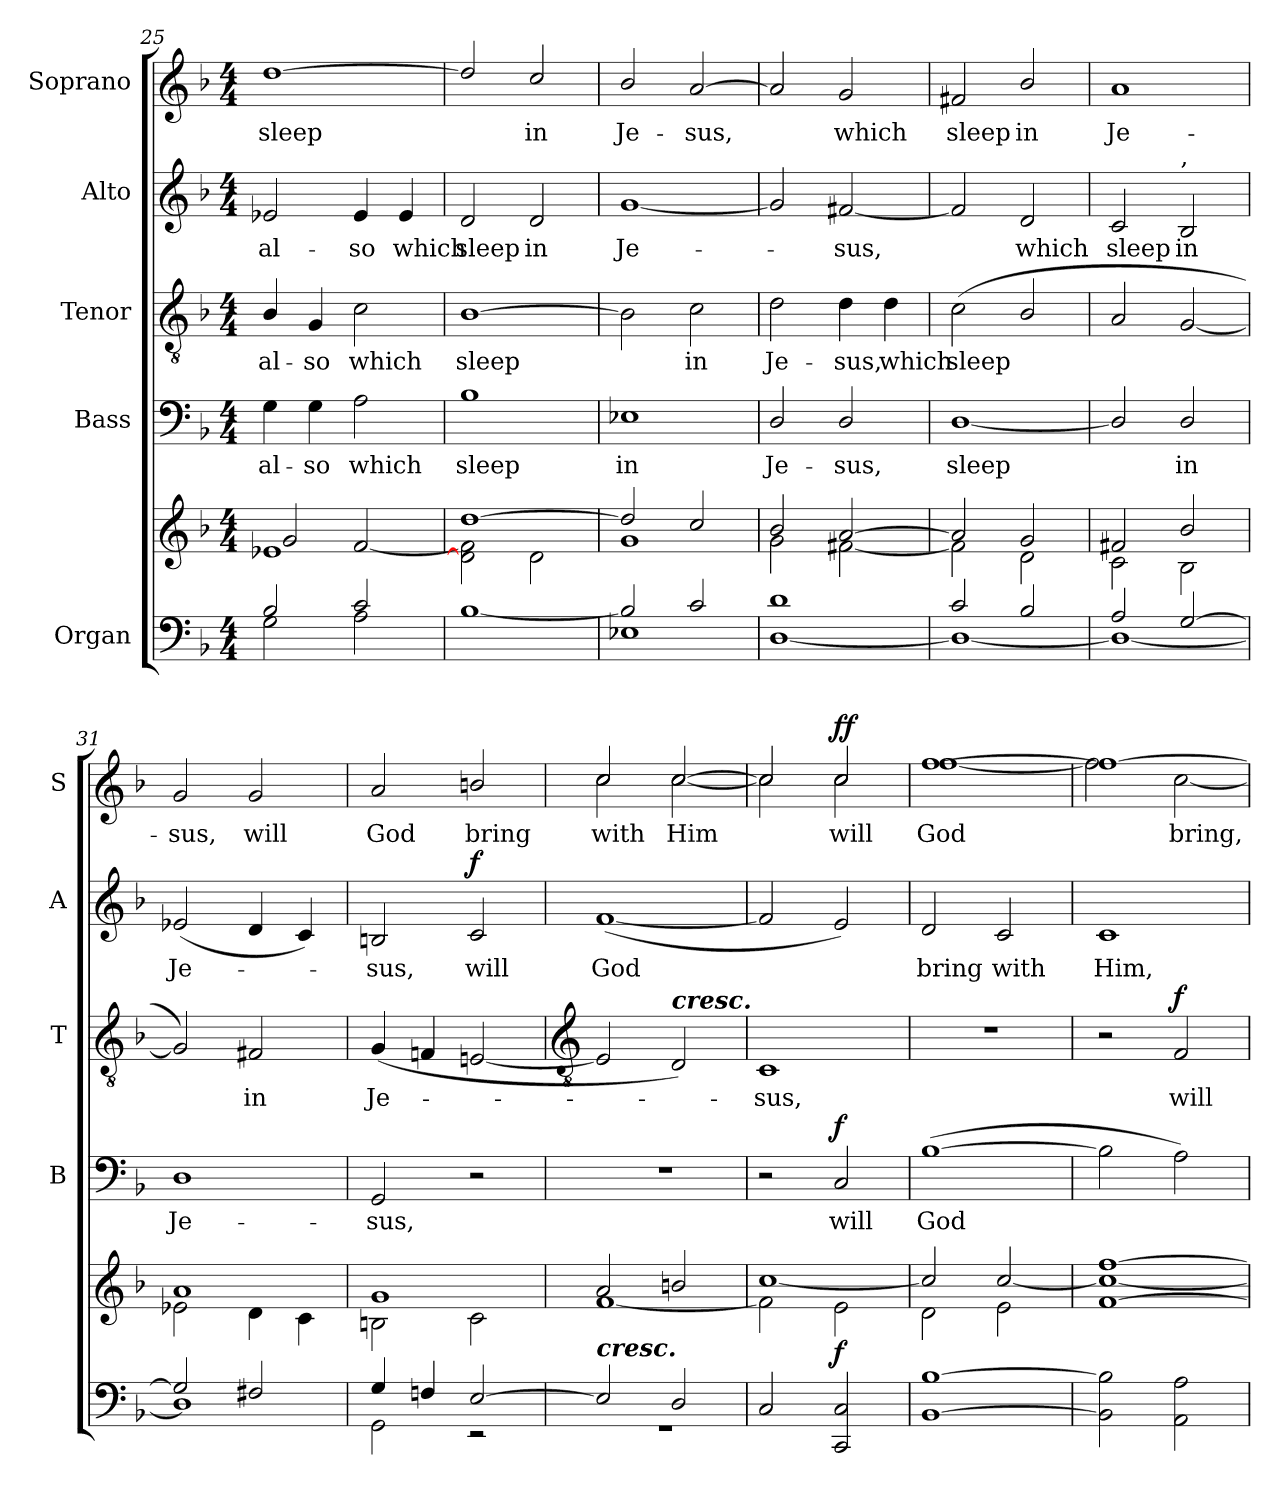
**kern	**kern	**dynam	**kern	**text	**dynam	**kern	**text	**dynam	**kern	**text	**dynam	**kern	**text	**dynam
*part5	*part5	*part5	*part4	*part4	*part4	*part3	*part3	*part3	*part2	*part2	*part2	*part1	*part1	*part1
*staff6	*staff5	*staff5/6	*staff4	*staff4	*staff4	*staff3	*staff3	*staff3	*staff2	*staff2	*staff2	*staff1	*staff1	*staff1
*I"Organ	*	*	*I"Bass	*	*	*I"Tenor	*	*	*I"Alto	*	*	*I"Soprano	*	*
*	*	*	*I'B	*	*	*I'T	*	*	*I'A	*	*	*I'S	*	*
!!LO:LB:g=z
*clefF4	*clefG2	*	*clefF4	*	*	*clefGv2	*	*	*clefG2	*	*	*clefG2	*	*
*k[b-]	*k[b-]	*	*k[b-]	*	*	*k[b-]	*	*	*k[b-]	*	*	*k[b-]	*	*
*F:	*F:	*	*F:	*	*	*F:	*	*	*F:	*	*	*F:	*	*
*M4/4	*M4/4	*	*M4/4	*	*	*M4/4	*	*	*M4/4	*	*	*M4/4	*	*
=25	=25	=25	=25	=25	=25	=25	=25	=25	=25	=25	=25	=25	=25	=25
*^	*^	*	*	*	*	*	*	*	*	*	*	*	*	*
*	*	*	*^	*	*	*	*	*	*	*	*	*	*	*	*	*
!	!	!	!	!	!	!	!LO:LY:b	!	!	!LO:LY:b	!	!	!LO:LY:b	!	!	!LO:LY:b	!
*	*	*	*	*	*	*	*	*	*	*	*	*	*	*	*^	*	*
2B-/	2G\	1e-X/	2g/	1ryy	.	4G	al-	.	4B-/	al-	.	2e-X	al-	.	[1dd	1ryy	sleep	.
!	!	!	!	!	!	!	!LO:LY:b	!	!	!LO:LY:b	!	!	!	!	!	!	!	!
.	.	.	.	.	.	4G	-so	.	4G	-so	.	.	.	.	.	.	.	.
!	!	!	!	!	!	!	!LO:LY:b	!	!	!LO:LY:b	!	!	!LO:LY:b	!	!	!	!	!
2c/	2A\	.	[2f/	.	.	2A	which	.	2c	which	.	4e-	-so	.	.	.	.	.
!	!	!	!	!	!	!	!	!	!	!	!	!	!LO:LY:b	!	!	!	!	!
.	.	.	.	.	.	.	.	.	.	.	.	4e-	which	.	.	.	.	.
=26	=26	=26	=26	=26	=26	=26	=26	=26	=26	=26	=26	=26	=26	=26	=26	=26	=26	=26
!	!	!	!	!	!	!	!LO:LY:b	!	!	!LO:LY:b	!	!	!LO:LY:b	!	!	!	!	!
[1B-/	2ryy	[1dd/	2d\] 2f\]	1ryy	.	1B-	sleep	.	[1B-	sleep	.	2d	sleep	.	2dd]	1ryy	.	.
!	!	!	!	!	!	!	!	!	!	!	!	!	!LO:LY:b	!	!	!	!LO:LY:b	!
.	2ryy	.	2d\	.	.	.	.	.	.	.	.	2d	in	.	2cc	.	in	.
=27	=27	=27	=27	=27	=27	=27	=27	=27	=27	=27	=27	=27	=27	=27	=27	=27	=27	=27
!	!	!	!	!	!	!	!LO:LY:b	!	!	!	!	!	!LO:LY:b	!	!	!	!LO:LY:b	!
2B-/]	1E-X\	2dd/]	1g\	1ryy	.	1E-X	in	.	2B-]	.	.	[1g	Je-	.	2b-/	1ryy	Je-	.
!	!	!	!	!	!	!	!	!	!	!LO:LY:b	!	!	!	!	!	!	!LO:LY:b	!
2c/	.	2cc/	.	.	.	.	.	.	2c	in	.	.	.	.	[2a	.	-sus,	.
=28	=28	=28	=28	=28	=28	=28	=28	=28	=28	=28	=28	=28	=28	=28	=28	=28	=28	=28
!	!	!	!	!	!	!	!LO:LY:b	!	!	!LO:LY:b	!	!	!	!	!	!	!	!
1d/	[1D\	2b-/	2g\	1ryy	.	2D/	Je-	.	2d	Je-	.	2g]	.	.	2a]	1ryy	.	.
!	!	!	!	!	!	!	!LO:LY:b	!	!	!LO:LY:b	!	!	!LO:LY:b	!	!	!	!LO:LY:b	!
.	.	[2a/	[2f#X\	.	.	2D/	-sus,	.	4d	-sus,	.	[2f#X	sus,	.	2g	.	which	.
!	!	!	!	!	!	!	!	!	!	!LO:LY:b	!	!	!	!	!	!	!	!
.	.	.	.	.	.	.	.	.	4d	which	.	.	.	.	.	.	.	.
=29	=29	=29	=29	=29	=29	=29	=29	=29	=29	=29	=29	=29	=29	=29	=29	=29	=29	=29
!	!	!	!	!	!	!	!LO:LY:b	!	!	!LO:LY:b	!	!	!	!	!	!	!LO:LY:b	!
2c/	1D\_	2a/]	2f#\]	1ryy	.	[1D/	sleep	.	(<2c	sleep	.	2f#]	.	.	2f#X	1ryy	sleep	.
!	!	!	!	!	!	!	!	!	!	!	!	!	!LO:LY:b	!	!	!	!LO:LY:b	!
2B-/	.	2g/	2d\	.	.	.	.	.	2B-/	.	.	2d	which	.	2b-/	.	in	.
=30	=30	=30	=30	=30	=30	=30	=30	=30	=30	=30	=30	=30	=30	=30	=30	=30	=30	=30
!	!	!	!	!	!	!	!	!	!	!	!	!	!LO:LY:b	!	!	!	!LO:LY:b	!
2A/	1D\_	2f#X/	2c\	1ryy	.	2D/]	.	.	2A	.	.	2c	sleep	.	1a	1ryy	Je-	.
!	!	!	!	!	!	!	!	!	!	!	!	!LO:TX:a:t=,	!	!	!	!	!	!
!	!	!	!	!	!	!	!LO:LY:b	!	!	!	!	!	!LO:LY:b	!	!	!	!	!
[2G/	.	2b-/	2B-\	.	.	2D/	in	.	[2G	.	.	2B-	in	.	.	.	.	.
=31	=31	=31	=31	=31	=31	=31	=31	=31	=31	=31	=31	=31	=31	=31	=31	=31	=31	=31
!	!	!	!	!	!	!	!LO:LY:b	!	!	!	!	!	!LO:LY:b	!	!	!	!LO:LY:b	!
2G/]	1D\]	1a/	2e-X\	1ryy	.	1D	Je-	.	2G])	.	.	(<2e-X	Je-	.	2g	1ryy	-sus,	.
!	!	!	!	!	!	!	!	!	!	!LO:LY:b	!	!	!	!	!	!	!LO:LY:b	!
2F#X/	.	.	4d\	.	.	.	.	.	2F#X	in	.	4d	.	.	2g	.	will	.
.	.	.	4c\	.	.	.	.	.	.	.	.	4c)	.	.	.	.	.	.
!!LO:LB:g=z	!!
=32	=32	=32	=32	=32	=32	=32	=32	=32	=32	=32	=32	=32	=32	=32	=32	=32	=32	=32
!	!	!	!	!	!	!	!LO:LY:b	!	!	!LO:LY:b	!	!	!LO:LY:b	!	!	!	!LO:LY:a	!LO:HP:b
4G/	2GG\	1g/	2Bn\	1ryy	.	2GG	-sus,	.	(<4G	Je-	.	2Bn	sus,	.	2a	1ryy	God	<
4Fn/	.	.	.	.	.	.	.	.	4Fn	.	.	.	.	.	.	.	.	.
!	!	!	!	!	!	!	!	!	!	!	!	!	!LO:LY:b	!LO:DY:b	!	!	!LO:LY:a	!
[2E/	2r	.	2c\	.	.	2r	.	.	[2En	.	.	2c	will	f	2bn/	.	bring	.
*v	*v	*	*	*	*	*	*	*	*	*	*	*	*	*	*v	*v	*	*
*	*v	*v	*v	*	*	*	*	*	*	*	*	*	*	*	*	*
.	.	.	.	.	.	.	.	.	.	.	.	.	.	[
!!LO:LB:g=z
=33	=33	=33	=33	=33	=33	=33	=33	=33	=33	=33	=33	=33	=33	=33
*	*	*	*	*	*	*clefGv2	*	*	*	*	*	*	*	*
*^	*^	*	*	*	*	*	*	*	*	*	*	*	*	*
*	*	*	*^	*	*	*	*	*	*	*	*	*	*	*	*	*
!LO:TX:a:Bi:t=cresc.	!	!	!	!	!	!	!	!	!	!	!	!	!	!	!	!	!
!	!	!	!	!	!	!	!	!	!	!	!	!	!LO:LY:b	!	!	!LO:LY:a	!
*	*	*	*	*	*	*	*	*	*	*	*	*	*	*	*^	*	*
!	!	!	!	!	!	!	!	!	!	!	!	!	!	!	!	!	!LO:LY:b	!
2E/]	1r	2a/	[1f\	1ryy	.	1r	.	.	2En]	.	.	(<[1f	God	.	2cc/	2cc\	with	.
!	!	!	!	!	!	!	!	!	!LO:TX:a:Bi:t=cresc.	!	!	!	!	!	!	!	!	!
!	!	!	!	!	!	!	!	!	!	!	!	!	!	!	!	!	!LO:LY:a	!
!	!	!	!	!	!	!	!	!	!	!	!	!	!	!	!	!	!LO:LY:b	!
2D/	.	2bn/	.	.	.	.	.	.	2D)	.	.	.	.	.	[2cc/	[2cc\	Him	.
=34	=34	=34	=34	=34	=34	=34	=34	=34	=34	=34	=34	=34	=34	=34	=34	=34	=34	=34
!	!	!	!	!	!	!	!	!	!	!LO:LY:b	!	!	!	!	!	!	!	!
2C/	2ryy	2f\]	[1cc/	1ryy	.	2r	.	.	1C	sus,	.	2f]	.	.	2cc/]	2cc\]	.	.
!	!	!	!	!	!	!	!LO:LY:b	!	!	!	!	!	!	!	!	!	!LO:LY:a	!
!	!	!	!	!	!LO:DY:a=2	!	!	!LO:DY:b	!	!	!	!	!	!	!	!	!LO:LY:b	!LO:DY:a
!	!	!	!	!	!	!	!	!	!	!	!	!	!	!	!	!	!	!LO:DY:n=1:b
2CC/ 2C/	2ryy	2e\	.	.	f	2C	will	f	.	.	.	2e)	.	.	2cc/	2cc\	will	f f
=35	=35	=35	=35	=35	=35	=35	=35	=35	=35	=35	=35	=35	=35	=35	=35	=35	=35	=35
!	!	!	!	!	!	!	!LO:LY:b	!	!	!	!	!	!LO:LY:b	!	!	!	!LO:LY:a	!
!	!	!	!	!	!	!	!	!	!	!	!	!	!	!	!	!	!LO:LY:b	!
[1BB-/ [1B-/	1ryy	2d\	2cc/]	1ryy	.	(>[1B-	God	.	1r	.	.	2d	bring	.	[1ff	[1ff\	God	.
!	!	!	!	!	!	!	!	!	!	!	!	!	!LO:LY:b	!	!	!	!	!
.	.	2e\	[2cc/	.	.	.	.	.	.	.	.	2c	with	.	.	.	.	.
=36	=36	=36	=36	=36	=36	=36	=36	=36	=36	=36	=36	=36	=36	=36	=36	=36	=36	=36
!	!	!	!	!	!	!	!	!	!	!	!	!	!LO:LY:b	!	!	!	!	!
2BB-\] 2B-\]	2ryy	[1ff/	1cc\_	[1f\	.	2B-]	.	.	2r	.	.	1c	Him,	.	1ff_	2ff\]	.	.
!	!	!	!	!	!	!	!	!	!	!LO:LY:b	!LO:DY:b	!	!	!	!	!	!LO:LY:b	!
2AA\ 2A\	2ryy	.	.	.	.	2A)	.	.	2F	will	f	.	.	.	.	[2cc\	bring,	.
*v	*v	*	*	*	*	*	*	*	*	*	*	*	*	*	*v	*v	*	*
*	*v	*v	*v	*	*	*	*	*	*	*	*	*	*	*	*	*
=	=	=	=	=	=	=	=	=	=	=	=	=	=	=
*-	*-	*-	*-	*-	*-	*-	*-	*-	*-	*-	*-	*-	*-	*-
